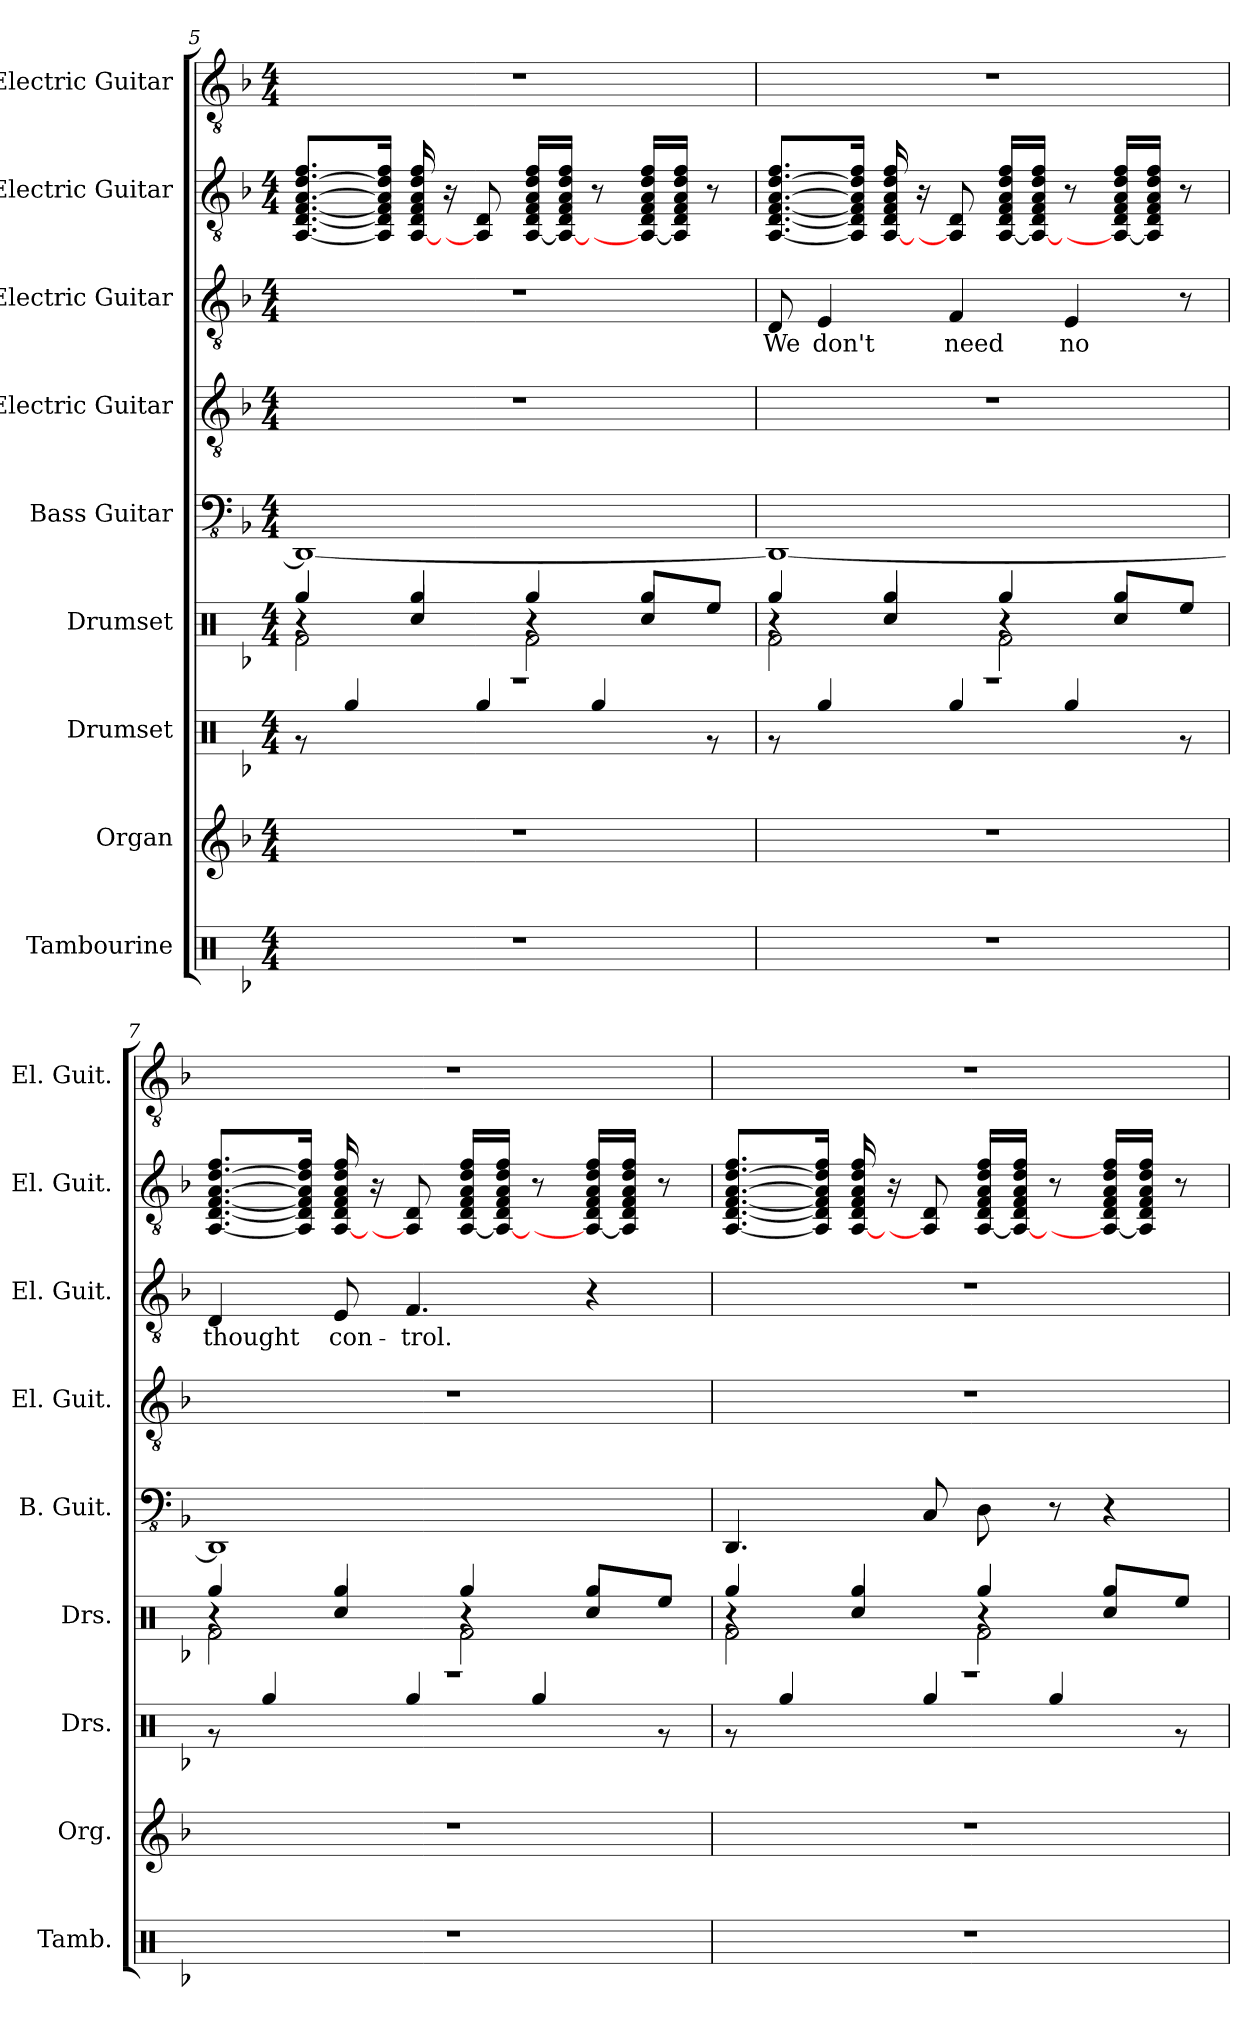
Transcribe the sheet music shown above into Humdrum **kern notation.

**kern	**kern	**kern	**kern	**kern	**kern	**kern	**text	**kern	**kern
*part9	*part8	*part7	*part6	*part5	*part4	*part3	*part3	*part2	*part1
*staff9	*staff8	*staff7	*staff6	*staff5	*staff4	*staff3	*staff3	*staff2	*staff1
*I"Tambourine	*I"Organ	*I"Drumset	*I"Drumset	*I"Bass Guitar	*I"Electric Guitar	*I"Electric Guitar	*	*I"Electric Guitar	*I"Electric Guitar
*I'Tamb.	*I'Org.	*I'Drs.	*I'Drs.	*I'B. Guit.	*I'El. Guit.	*I'El. Guit.	*	*I'El. Guit.	*I'El. Guit.
!!LO:PB:g=z
*clefX	*clefG2	*clefX	*clefX	*clefFv4	*clefGv2	*clefGv2	*	*clefGv2	*clefGv2
*k[b-]	*k[b-]	*k[b-]	*k[b-]	*k[b-]	*k[b-]	*k[b-]	*	*k[b-]	*k[b-]
*M4/4	*M4/4	*M4/4	*M4/4	*M4/4	*M4/4	*M4/4	*	*M4/4	*M4/4
=5	=5	=5	=5	=5	=5	=5	=5	=5	=5
*	*	*^	*^	*	*	*	*	*	*
*	*	*	*	*	*^	*	*	*	*	*	*
1r	1r	1r	8r	4r	2Rf\	4Rgg/	1DDD_	1r	1r	.	[8.AA/ [8.D/ [8.F/ [8.A/ [8.d/ 8.f/L	1r
.	.	.	4Rgg/	.	.	.	.	.	.	.	.	.
.	.	.	.	.	.	.	.	.	.	.	16AA/] 16D/] 16F/] 16A/] 16d/] 16f/Jk	.
.	.	.	.	4Rcc/	.	4Rgg/	.	.	.	.	[16AA/ 16D/ 16F/ 16A/ 16d/ 16f/	.
.	.	.	.	.	.	.	.	.	.	.	16r	.
.	.	.	4Rgg/	.	.	.	.	.	.	.	8AA/] 8D/	.
.	.	.	.	4r	2Rf\	4Rgg/	.	.	.	.	[16AA/ 16D/ 16F/ 16A/ 16d/ 16f/LL	.
.	.	.	.	.	.	.	.	.	.	.	16AA/_ 16D/ 16F/ 16A/ 16d/ 16f/JJ	.
.	.	.	4Rgg/	.	.	.	.	.	.	.	8r	.
.	.	.	.	4Rcc/	.	8Rgg/L	.	.	.	.	16AA/_ 16D/ 16F/ 16A/ 16d/ 16f/LL	.
.	.	.	.	.	.	.	.	.	.	.	16AA/] 16D/ 16F/ 16A/ 16d/ 16f/JJ	.
.	.	.	8r	.	.	8Ree/J	.	.	.	.	8r	.
=6	=6	=6	=6	=6	=6	=6	=6	=6	=6	=6	=6	=6
1r	1r	1r	8r	4r	2Rf\	4Rgg/	1DDD_	1r	8D/	We	[8.AA/ [8.D/ [8.F/ [8.A/ [8.d/ 8.f/L	1r
.	.	.	4Rgg/	.	.	.	.	.	4E/	don't	.	.
.	.	.	.	.	.	.	.	.	.	.	16AA/] 16D/] 16F/] 16A/] 16d/] 16f/Jk	.
.	.	.	.	4Rcc/	.	4Rgg/	.	.	.	.	[16AA/ 16D/ 16F/ 16A/ 16d/ 16f/	.
.	.	.	.	.	.	.	.	.	.	.	16r	.
.	.	.	4Rgg/	.	.	.	.	.	4F/	need	8AA/] 8D/	.
.	.	.	.	4r	2Rf\	4Rgg/	.	.	.	.	[16AA/ 16D/ 16F/ 16A/ 16d/ 16f/LL	.
.	.	.	.	.	.	.	.	.	.	.	16AA/_ 16D/ 16F/ 16A/ 16d/ 16f/JJ	.
.	.	.	4Rgg/	.	.	.	.	.	4E/	no	8r	.
.	.	.	.	4Rcc/	.	8Rgg/L	.	.	.	.	16AA/_ 16D/ 16F/ 16A/ 16d/ 16f/LL	.
.	.	.	.	.	.	.	.	.	.	.	16AA/] 16D/ 16F/ 16A/ 16d/ 16f/JJ	.
.	.	.	8r	.	.	8Ree/J	.	.	8r	.	8r	.
!!LO:PB:g=z
=7	=7	=7	=7	=7	=7	=7	=7	=7	=7	=7	=7	=7
1r	1r	1r	8r	4r	2Rf\	4Rgg/	1DDD]	1r	4D/	thought	[8.AA/ [8.D/ [8.F/ [8.A/ [8.d/ 8.f/L	1r
.	.	.	4Rgg/	.	.	.	.	.	.	.	.	.
.	.	.	.	.	.	.	.	.	.	.	16AA/] 16D/] 16F/] 16A/] 16d/] 16f/Jk	.
.	.	.	.	4Rcc/	.	4Rgg/	.	.	8E/	con-	[16AA/ 16D/ 16F/ 16A/ 16d/ 16f/	.
.	.	.	.	.	.	.	.	.	.	.	16r	.
.	.	.	4Rgg/	.	.	.	.	.	4.F/	-trol.	8AA/] 8D/	.
.	.	.	.	4r	2Rf\	4Rgg/	.	.	.	.	[16AA/ 16D/ 16F/ 16A/ 16d/ 16f/LL	.
.	.	.	.	.	.	.	.	.	.	.	16AA/_ 16D/ 16F/ 16A/ 16d/ 16f/JJ	.
.	.	.	4Rgg/	.	.	.	.	.	.	.	8r	.
.	.	.	.	4Rcc/	.	8Rgg/L	.	.	4r	.	16AA/_ 16D/ 16F/ 16A/ 16d/ 16f/LL	.
.	.	.	.	.	.	.	.	.	.	.	16AA/] 16D/ 16F/ 16A/ 16d/ 16f/JJ	.
.	.	.	8r	.	.	8Ree/J	.	.	.	.	8r	.
=8	=8	=8	=8	=8	=8	=8	=8	=8	=8	=8	=8	=8
1r	1r	1r	8r	4r	2Rf\	4Rgg/	4.DDD/	1r	1r	.	[8.AA/ [8.D/ [8.F/ [8.A/ [8.d/ 8.f/L	1r
.	.	.	4Rgg/	.	.	.	.	.	.	.	.	.
.	.	.	.	.	.	.	.	.	.	.	16AA/] 16D/] 16F/] 16A/] 16d/] 16f/Jk	.
.	.	.	.	4Rcc/	.	4Rgg/	.	.	.	.	[16AA/ 16D/ 16F/ 16A/ 16d/ 16f/	.
.	.	.	.	.	.	.	.	.	.	.	16r	.
.	.	.	4Rgg/	.	.	.	8CC/	.	.	.	8AA/] 8D/	.
.	.	.	.	4r	2Rf\	4Rgg/	8DD\	.	.	.	[16AA/ 16D/ 16F/ 16A/ 16d/ 16f/LL	.
.	.	.	.	.	.	.	.	.	.	.	16AA/_ 16D/ 16F/ 16A/ 16d/ 16f/JJ	.
.	.	.	4Rgg/	.	.	.	8r	.	.	.	8r	.
.	.	.	.	4Rcc/	.	8Rgg/L	4r	.	.	.	16AA/_ 16D/ 16F/ 16A/ 16d/ 16f/LL	.
.	.	.	.	.	.	.	.	.	.	.	16AA/] 16D/ 16F/ 16A/ 16d/ 16f/JJ	.
.	.	.	8r	.	.	8Ree/J	.	.	.	.	8r	.
*	*	*v	*v	*	*	*	*	*	*	*	*	*
*	*	*	*v	*v	*v	*	*	*	*	*	*
=	=	=	=	=	=	=	=	=	=
*-	*-	*-	*-	*-	*-	*-	*-	*-	*-
